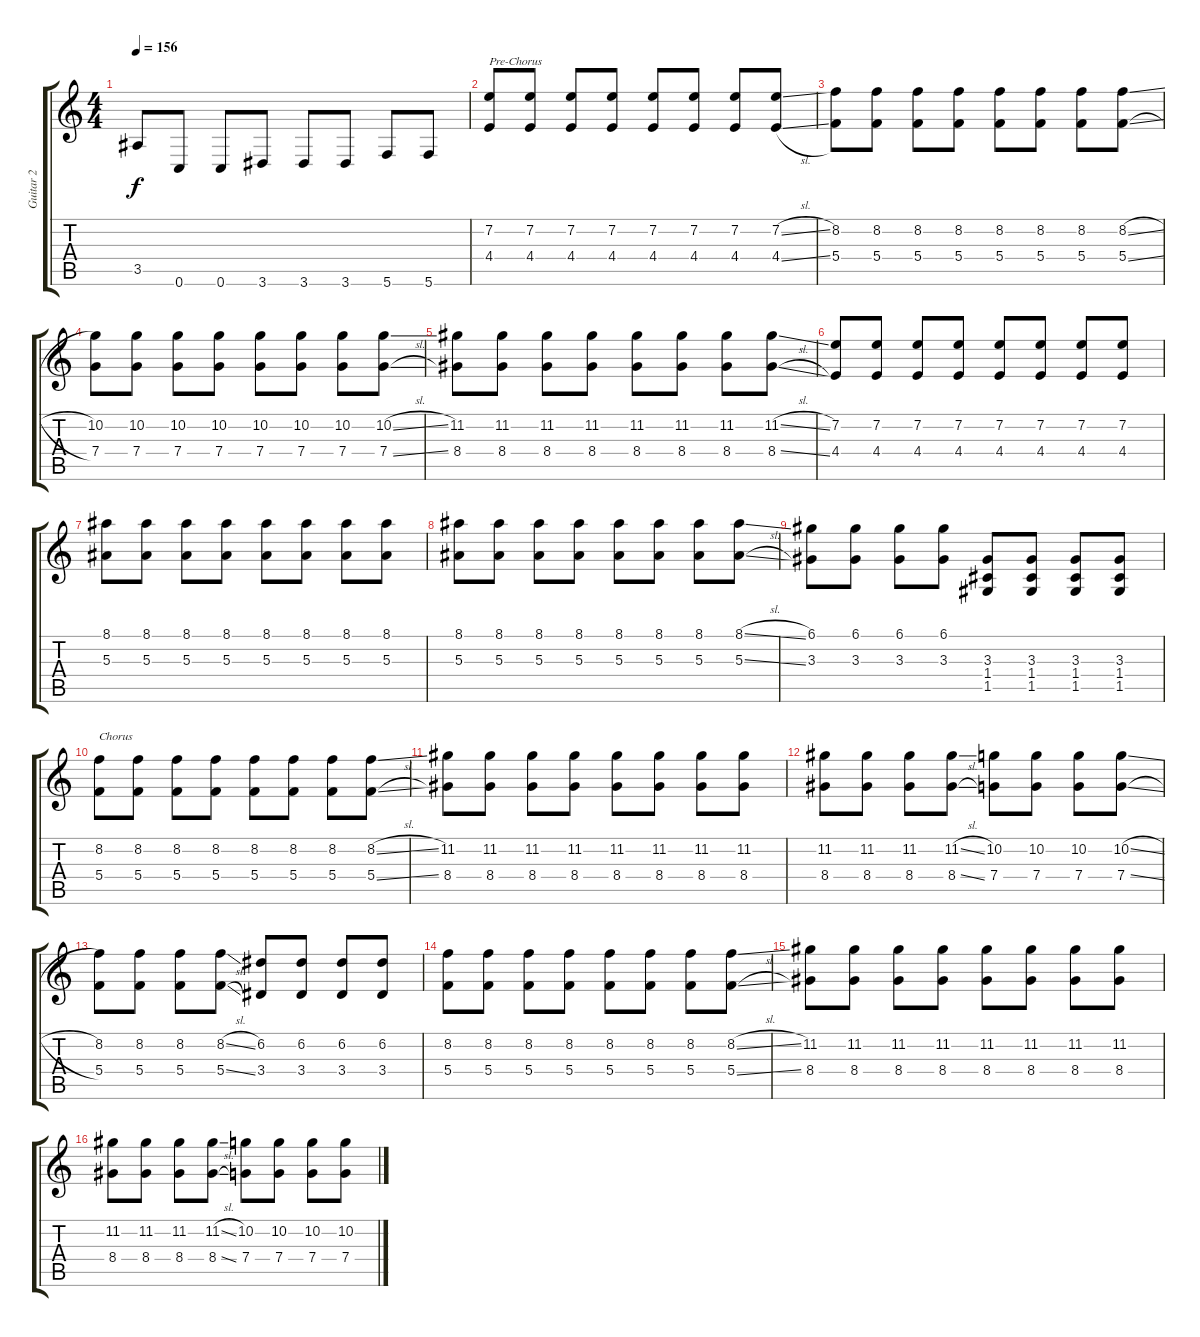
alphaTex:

\track ("Guitar 2" "Guitar 2") {instrument distortionguitar}
\staff {score tabs}
\tuning (D4 A3 F3 C3 G2 C2) {hide}
\ts (4 4)
\tempo 156
\clef g2
\ks c
3.5.8{dy f} 0.6.8 0.6.8 3.6.8 3.6.8 3.6.8 5.6.8 5.6.8 |
(7.2 4.4).8{txt "Pre-Chorus"} (7.2 4.4).8 (7.2 4.4).8 (7.2 4.4).8 (7.2 4.4).8 (7.2 4.4).8 (7.2 4.4).8 (7.2{sl} 4.4{sl}).8 |
(8.2 5.4).8 (8.2 5.4).8 (8.2 5.4).8 (8.2 5.4).8 (8.2 5.4).8 (8.2 5.4).8 (8.2 5.4).8 (8.2{sl} 5.4{sl}).8 |
(10.2 7.4).8 (10.2 7.4).8 (10.2 7.4).8 (10.2 7.4).8 (10.2 7.4).8 (10.2 7.4).8 (10.2 7.4).8 (10.2{sl} 7.4{sl}).8 |
(11.2 8.4).8 (11.2 8.4).8 (11.2 8.4).8 (11.2 8.4).8 (11.2 8.4).8 (11.2 8.4).8 (11.2 8.4).8 (11.2{sl} 8.4{sl}).8 |
(7.2 4.4).8 (7.2 4.4).8 (7.2 4.4).8 (7.2 4.4).8 (7.2 4.4).8 (7.2 4.4).8 (7.2 4.4).8 (7.2 4.4).8 |
(8.1 5.3).8 (8.1 5.3).8 (8.1 5.3).8 (8.1 5.3).8 (8.1 5.3).8 (8.1 5.3).8 (8.1 5.3).8 (8.1 5.3).8 |
(8.1 5.3).8 (8.1 5.3).8 (8.1 5.3).8 (8.1 5.3).8 (8.1 5.3).8 (8.1 5.3).8 (8.1 5.3).8 (8.1{sl} 5.3{sl}).8 |
(6.1 3.3).8 (6.1 3.3).8 (6.1 3.3).8 (6.1 3.3).8 (3.3 1.4 1.5).8 (3.3 1.4 1.5).8 (3.3 1.4 1.5).8 (3.3 1.4 1.5).8 |
(8.2 5.4).8{txt "Chorus"} (8.2 5.4).8 (8.2 5.4).8 (8.2 5.4).8 (8.2 5.4).8 (8.2 5.4).8 (8.2 5.4).8 (8.2{sl} 5.4{sl}).8 |
(11.2 8.4).8 (11.2 8.4).8 (11.2 8.4).8 (11.2 8.4).8 (11.2 8.4).8 (11.2 8.4).8 (11.2 8.4).8 (11.2 8.4).8 |
(11.2 8.4).8 (11.2 8.4).8 (11.2 8.4).8 (11.2{sl} 8.4{sl}).8 (10.2 7.4).8 (10.2 7.4).8 (10.2 7.4).8 (10.2{sl} 7.4{sl}).8 |
(8.2 5.4).8 (8.2 5.4).8 (8.2 5.4).8 (8.2{sl} 5.4{sl}).8 (6.2 3.4).8 (6.2 3.4).8 (6.2 3.4).8 (6.2 3.4).8 |
(8.2 5.4).8 (8.2 5.4).8 (8.2 5.4).8 (8.2 5.4).8 (8.2 5.4).8 (8.2 5.4).8 (8.2 5.4).8 (8.2{sl} 5.4{sl}).8 |
(11.2 8.4).8 (11.2 8.4).8 (11.2 8.4).8 (11.2 8.4).8 (11.2 8.4).8 (11.2 8.4).8 (11.2 8.4).8 (11.2 8.4).8 |
(11.2 8.4).8 (11.2 8.4).8 (11.2 8.4).8 (11.2{sl} 8.4{sl}).8 (10.2 7.4).8 (10.2 7.4).8 (10.2 7.4).8 (10.2{sl} 7.4{sl}).8
